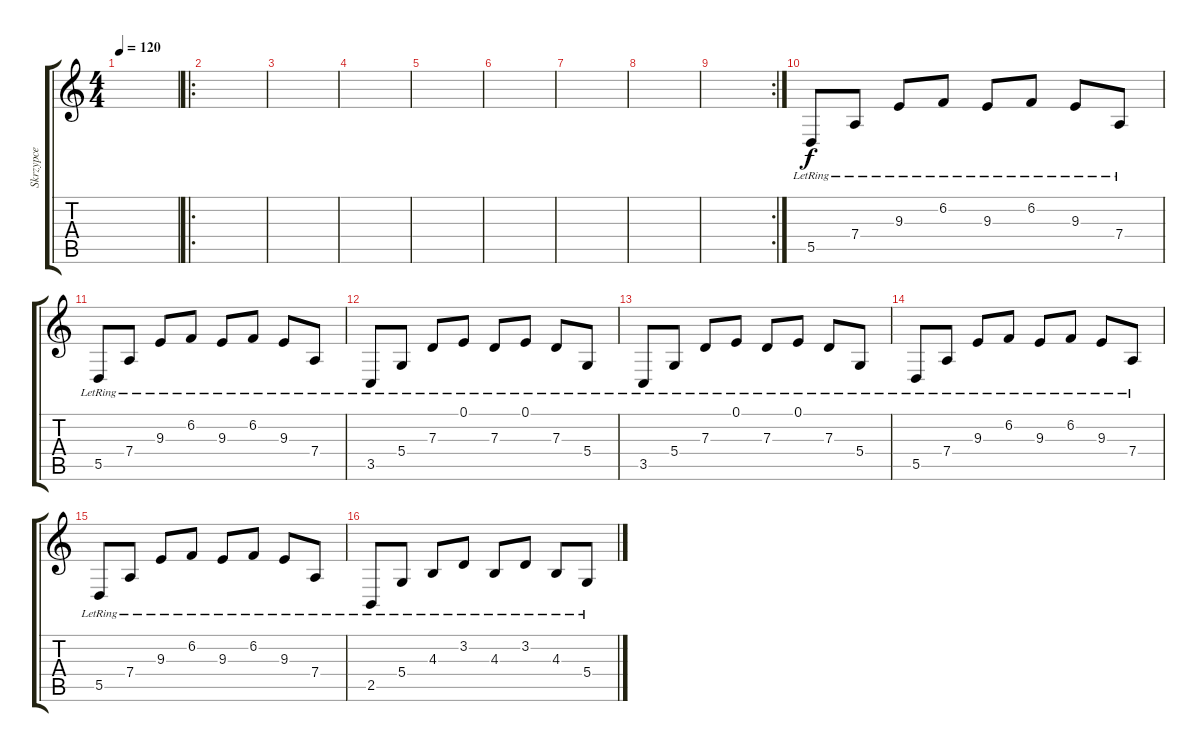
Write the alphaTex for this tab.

\track ("Skrzypce" "Skrzypce") {instrument violin}
\staff {score tabs}
\tuning (E4 B3 G3 D3 A2 E2) {hide}
\ts (4 4)
\tempo 120
\clef g2
\ks c
|
\ro
|
|
|
|
|
|
|
\rc 2
|
5.5{lr}.8 7.4{lr}.8 9.3{lr}.8 6.2{lr}.8 9.3{lr}.8 6.2{lr}.8 9.3{lr}.8 7.4{lr}.8 |
5.5{lr}.8 7.4{lr}.8 9.3{lr}.8 6.2{lr}.8 9.3{lr}.8 6.2{lr}.8 9.3{lr}.8 7.4{lr}.8 |
3.5{lr}.8 5.4{lr}.8 7.3{lr}.8 0.1{lr}.8 7.3{lr}.8 0.1{lr}.8 7.3{lr}.8 5.4{lr}.8 |
3.5{lr}.8 5.4{lr}.8 7.3{lr}.8 0.1{lr}.8 7.3{lr}.8 0.1{lr}.8 7.3{lr}.8 5.4{lr}.8 |
5.5{lr}.8 7.4{lr}.8 9.3{lr}.8 6.2{lr}.8 9.3{lr}.8 6.2{lr}.8 9.3{lr}.8 7.4{lr}.8 |
5.5{lr}.8 7.4{lr}.8 9.3{lr}.8 6.2{lr}.8 9.3{lr}.8 6.2{lr}.8 9.3{lr}.8 7.4{lr}.8 |
2.5{lr}.8 5.4{lr}.8 4.3{lr}.8 3.2{lr}.8 4.3{lr}.8 3.2{lr}.8 4.3{lr}.8 5.4{lr}.8
